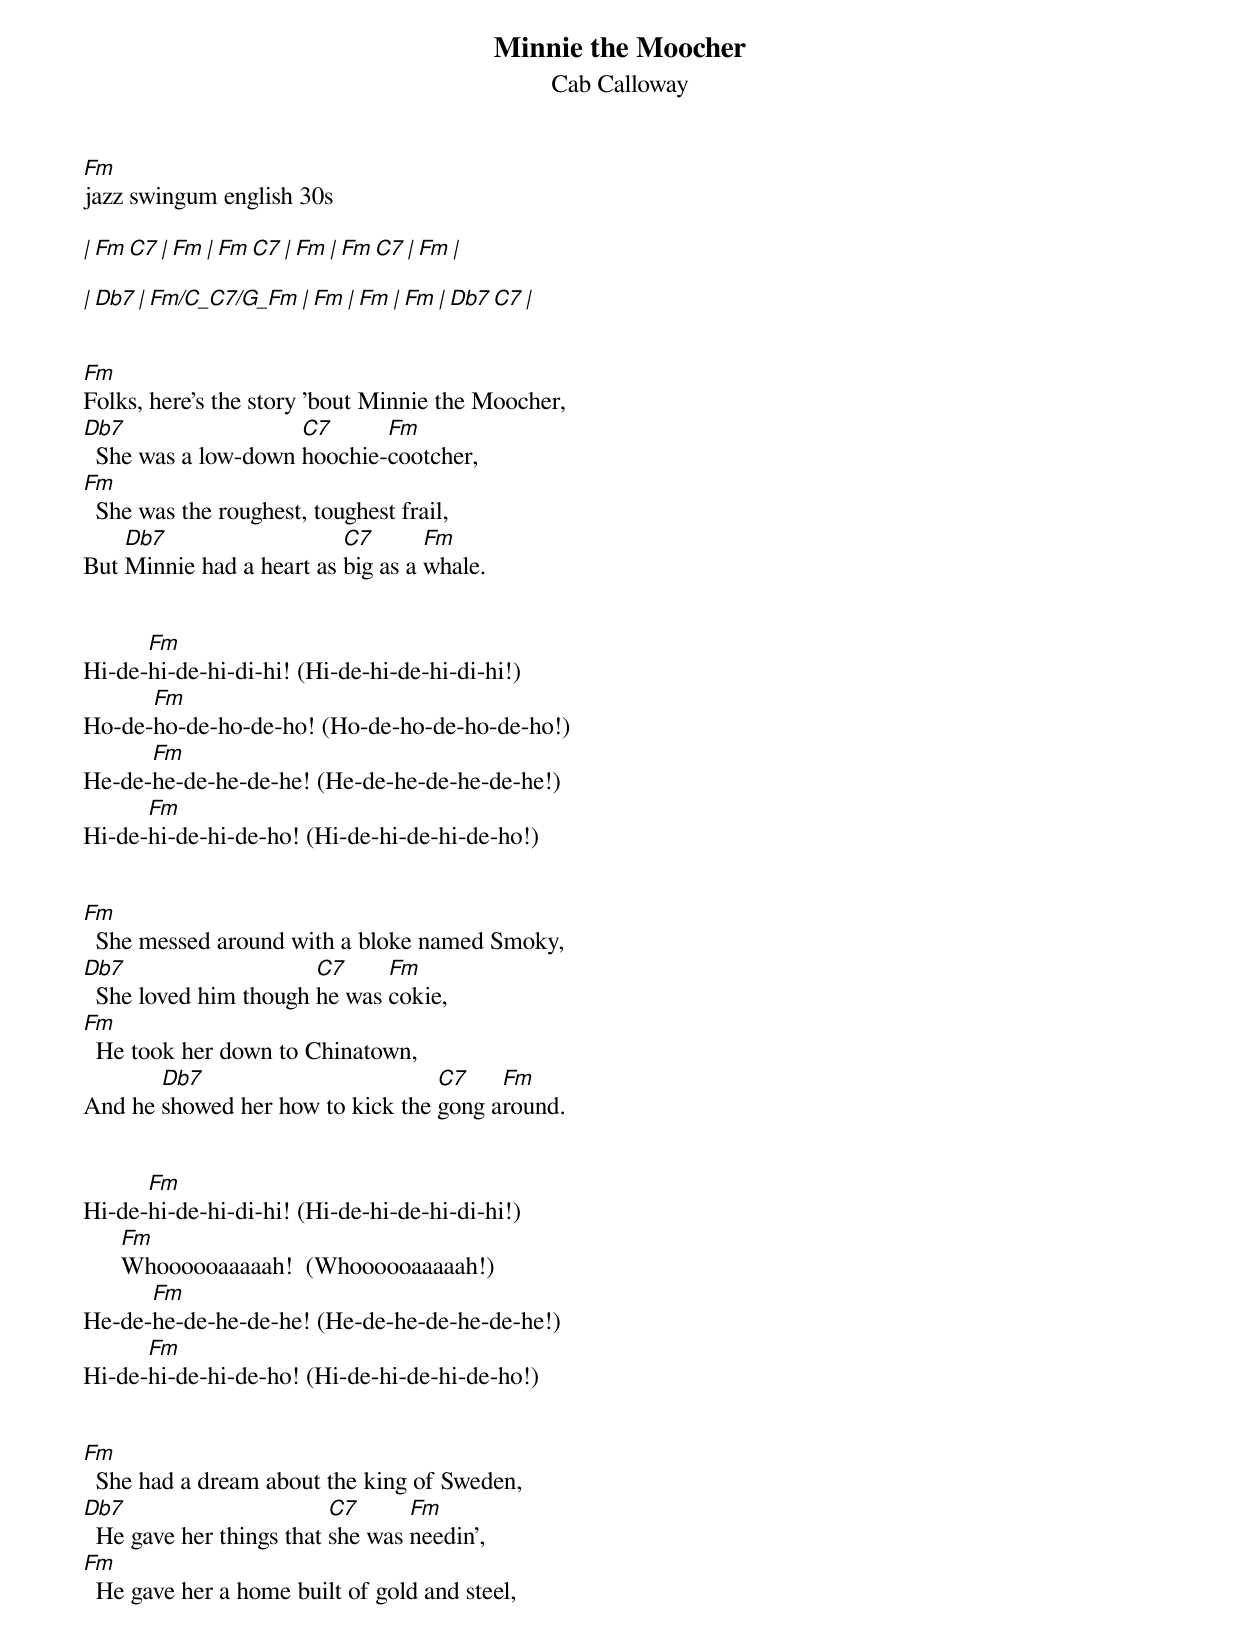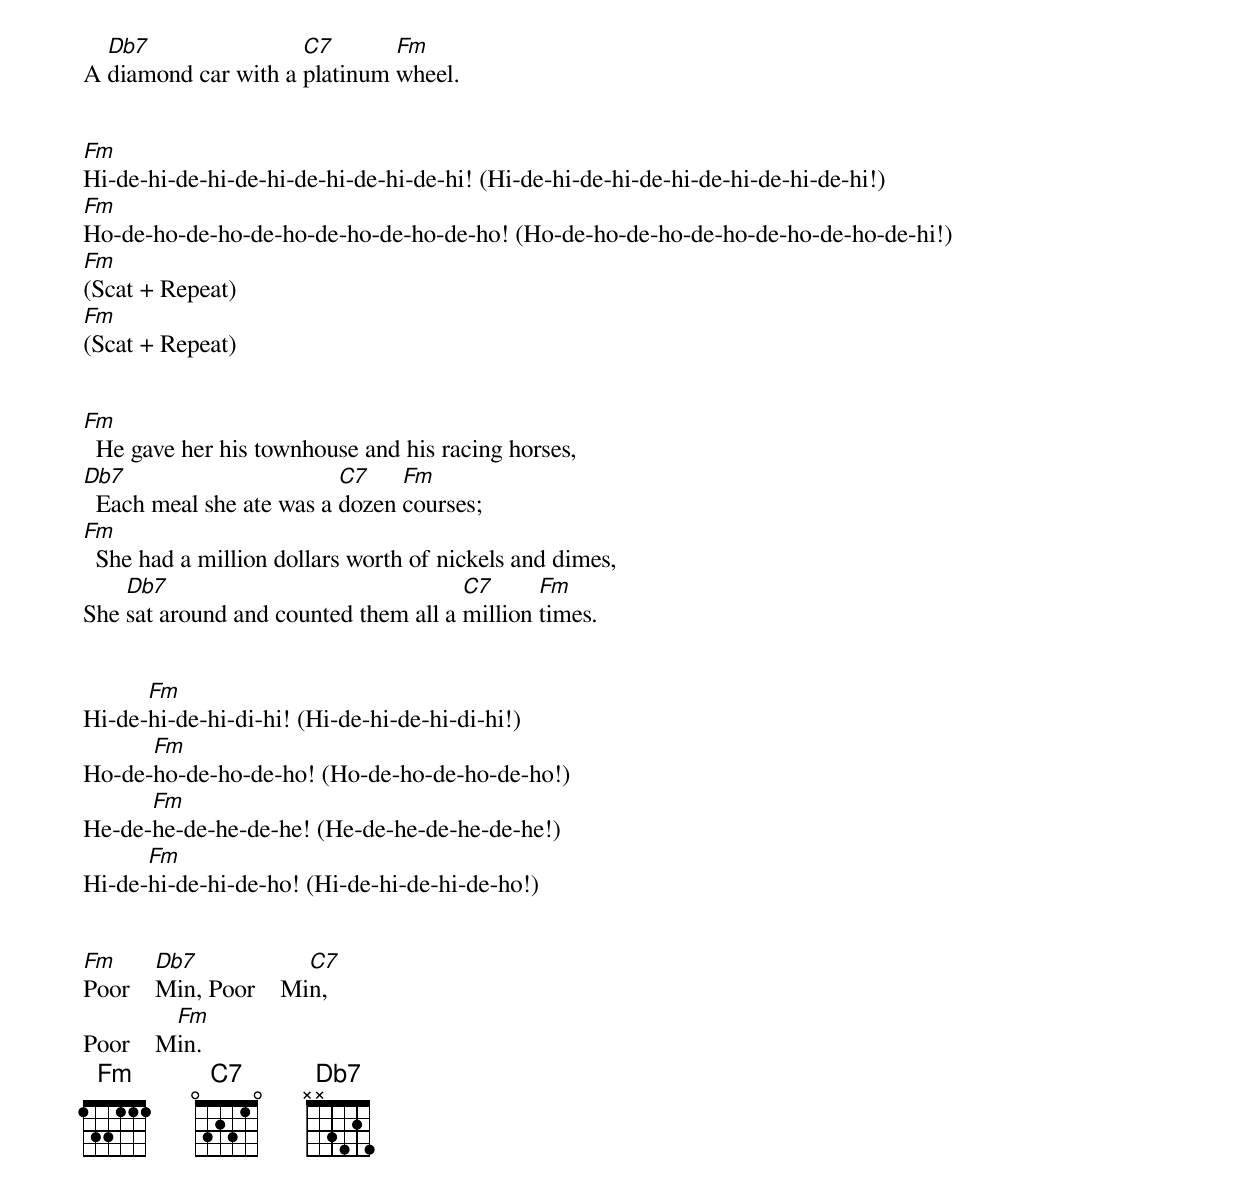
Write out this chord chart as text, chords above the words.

Minnie the Moocher
Cab Calloway
Fm
jazz swingum english 30s

| Fm   C7   | Fm          | Fm     C7   | Fm        | Fm    C7  | Fm        |

| Db7       | Fm/C_C7/G_Fm   | Fm          | Fm        | Fm        | Db7  C7   |


Fm
Folks, here's the story 'bout Minnie the Moocher,
Db7                  C7      Fm
  She was a low-down hoochie-cootcher,
Fm
  She was the roughest, toughest frail,
    Db7                   C7       Fm
But Minnie had a heart as big as a whale.


      Fm
Hi-de-hi-de-hi-di-hi! (Hi-de-hi-de-hi-di-hi!)
      Fm
Ho-de-ho-de-ho-de-ho! (Ho-de-ho-de-ho-de-ho!)
      Fm
He-de-he-de-he-de-he! (He-de-he-de-he-de-he!)
      Fm
Hi-de-hi-de-hi-de-ho! (Hi-de-hi-de-hi-de-ho!)


Fm
  She messed around with a bloke named Smoky,
Db7                    C7     Fm
  She loved him though he was cokie,
Fm
  He took her down to Chinatown,
       Db7                        C7    Fm
And he showed her how to kick the gong around.


      Fm
Hi-de-hi-de-hi-di-hi! (Hi-de-hi-de-hi-di-hi!)
      Fm
      Whoooooaaaaah!  (Whoooooaaaaah!)
      Fm
He-de-he-de-he-de-he! (He-de-he-de-he-de-he!)
      Fm
Hi-de-hi-de-hi-de-ho! (Hi-de-hi-de-hi-de-ho!)


Fm
  She had a dream about the king of Sweden,
Db7                       C7      Fm
  He gave her things that she was needin',
Fm
  He gave her a home built of gold and steel,
  Db7                C7       Fm
A diamond car with a platinum wheel.


Fm
Hi-de-hi-de-hi-de-hi-de-hi-de-hi-de-hi! (Hi-de-hi-de-hi-de-hi-de-hi-de-hi-de-hi!)
Fm
Ho-de-ho-de-ho-de-ho-de-ho-de-ho-de-ho! (Ho-de-ho-de-ho-de-ho-de-ho-de-ho-de-hi!)
Fm
(Scat + Repeat)
Fm
(Scat + Repeat)


Fm
  He gave her his townhouse and his racing horses,
Db7                       C7    Fm
  Each meal she ate was a dozen courses;
Fm
  She had a million dollars worth of nickels and dimes,
    Db7                               C7      Fm
She sat around and counted them all a million times.


      Fm
Hi-de-hi-de-hi-di-hi! (Hi-de-hi-de-hi-di-hi!)
      Fm
Ho-de-ho-de-ho-de-ho! (Ho-de-ho-de-ho-de-ho!)
      Fm
He-de-he-de-he-de-he! (He-de-he-de-he-de-he!)
      Fm
Hi-de-hi-de-hi-de-ho! (Hi-de-hi-de-hi-de-ho!)


Fm      Db7            C7
Poor    Min, Poor    Min,
         Fm
Poor    Min.
